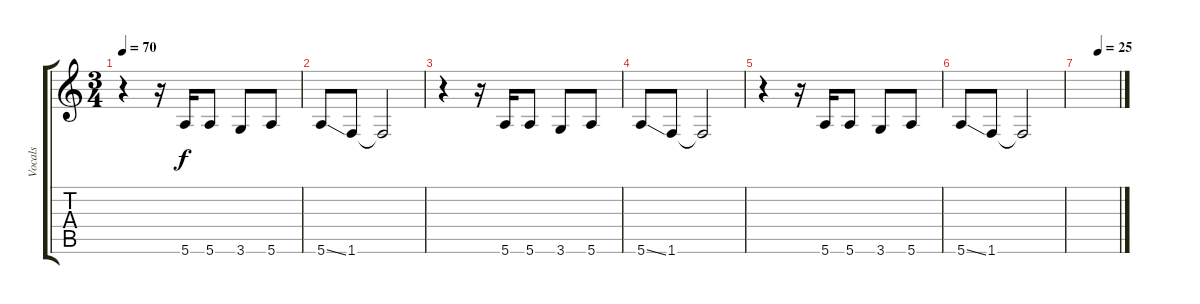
\track ("Vocals" "Vocals") {instrument electricguitarjazz}
\staff {score tabs}
\tuning (E4 B3 G3 D3 A2 E2) {hide}
\ts (3 4)
\tempo 70
\clef g2
\ks c
r.4{dy f volume 16} r.16 5.6.16 5.6.8 3.6.8 5.6.8 |
5.6{ss}.8 1.6.8 1.6{t}.2 |
r.4{volume 16} r.16 5.6.16 5.6.8 3.6.8 5.6.8 |
5.6{ss}.8 1.6.8 1.6{t}.2 |
r.4{volume 16} r.16 5.6.16 5.6.8 3.6.8 5.6.8 |
5.6{ss}.8 1.6.8 1.6{t}.2 |
\tempo (25 0.5)
